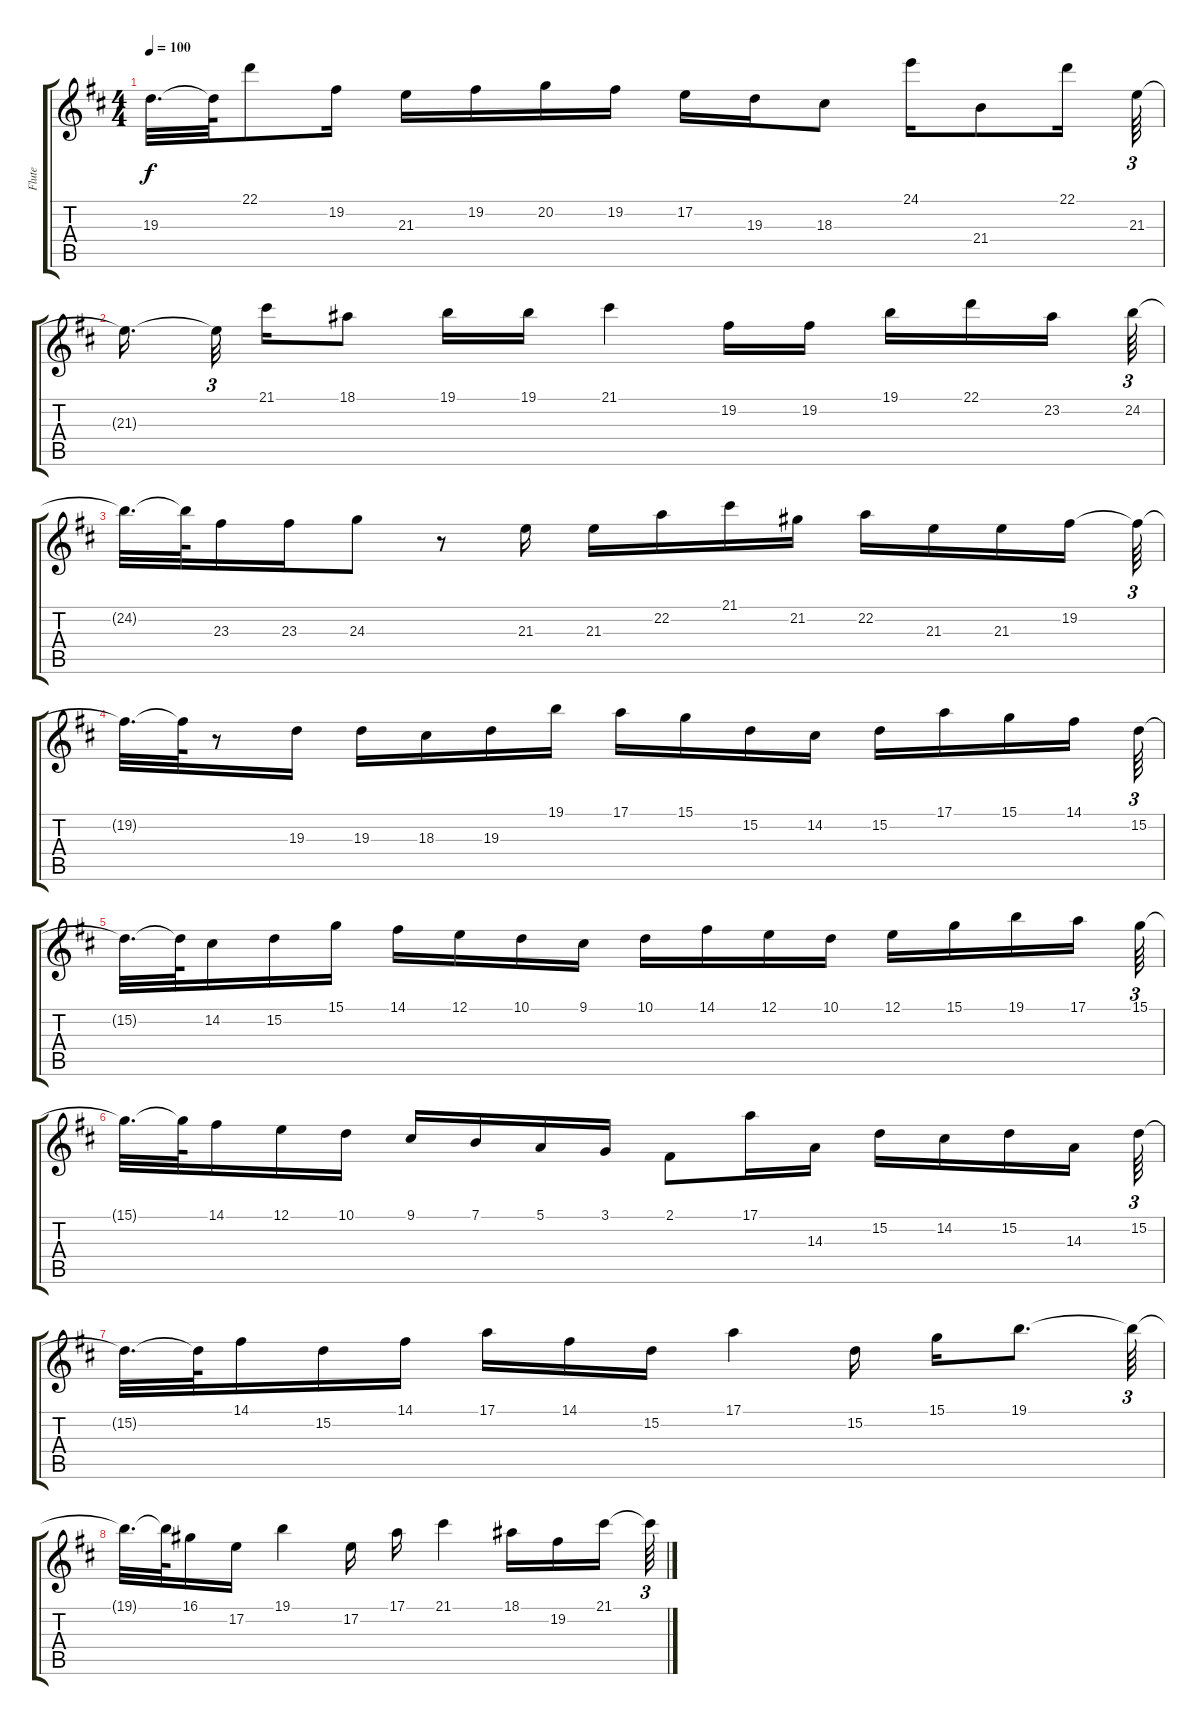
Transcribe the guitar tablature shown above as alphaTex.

\track ("Flute" "Flute") {instrument flute}
\staff {score tabs}
\tuning (E4 B3 G3 D3 A2 E2) {hide}
\ts (4 4)
\tempo 100
\clef g2
\ks bminor
19.3{t}.32{d dy f} 19.3{t}.64 22.1.8 19.2.16 21.3.16 19.2.16 20.2.16 19.2.16 17.2.16 19.3.16 18.3.8 24.1.16 21.4.8 22.1.16 21.3.64{tu (3 2)} |
21.3{t}.16{d beam splitsecondary} 21.3{t}.32{tu (3 2) beam splitsecondary} 21.1.16 18.1.8 19.1.16 19.1.16 21.1.4 19.2.16 19.2.16 19.1.16 22.1.16 23.2.16{beam splitsecondary} 24.2.64{tu (3 2)} |
24.2{t}.32{d} 24.2{t}.64 23.3.16 23.3.16 24.3.8 r.8 21.3.16 21.3.16 22.2.16 21.1.16 21.2.16 22.2.16 21.3.16 21.3.16 19.2.16 19.2{t}.64{tu (3 2)} |
19.2{t}.32{d} 19.2{t}.64 r.8 19.3.16 19.3.16 18.3.16 19.3.16 19.1.16 17.1.16 15.1.16 15.2.16 14.2.16 15.2.16 17.1.16 15.1.16 14.1.16 15.2.64{tu (3 2)} |
15.2{t}.32{d} 15.2{t}.64 14.2.16 15.2.16 15.1.16 14.1.16 12.1.16 10.1.16 9.1.16 10.1.16 14.1.16 12.1.16 10.1.16 12.1.16 15.1.16 19.1.16 17.1.16 15.1.64{tu (3 2)} |
15.1{t}.32{d} 15.1{t}.64 14.1.16 12.1.16 10.1.16 9.1.16 7.1.16 5.1.16 3.1.16 2.1.8 17.1.16 14.3.16 15.2.16 14.2.16 15.2.16 14.3.16 15.2.64{tu (3 2)} |
15.2{t}.32{d} 15.2{t}.64 14.1.16 15.2.16 14.1.16 17.1.16 14.1.16 15.2.16 17.1.4 15.2.16 15.1.16 19.1.8{d} 19.1{t}.64{tu (3 2)} |
19.1{t}.32{d} 19.1{t}.64 16.1.16 17.2.16 19.1.4 17.2.16 17.1.16 21.1.4 18.1.16 19.2.16 21.1.16 21.1{t}.64{tu (3 2)}
